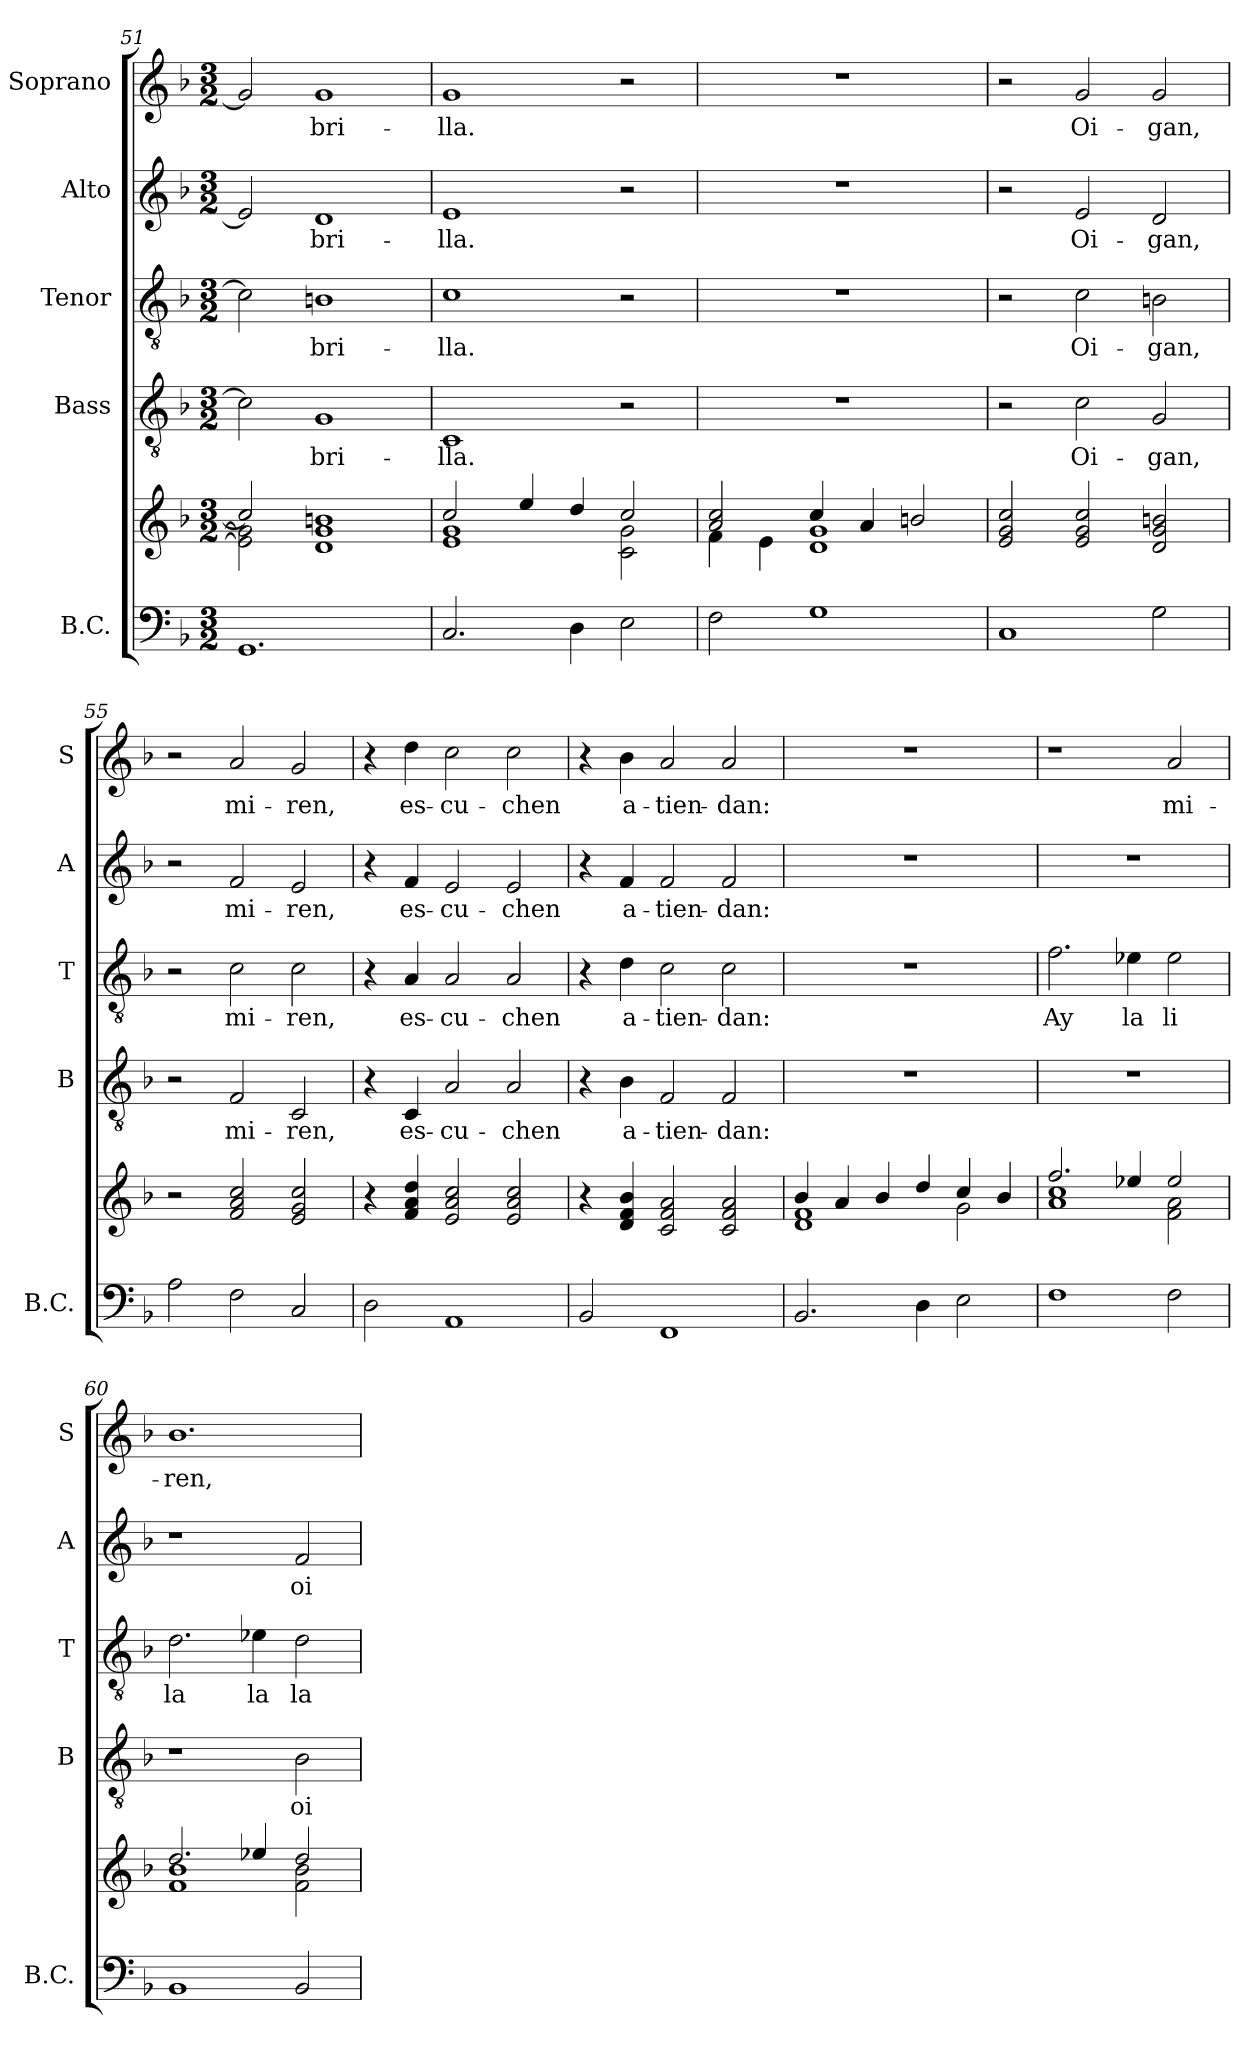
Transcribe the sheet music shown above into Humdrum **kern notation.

**kern	**kern	**kern	**text	**kern	**text	**kern	**text	**kern	**text
*part5	*part5	*part4	*part4	*part3	*part3	*part2	*part2	*part1	*part1
*staff6	*staff5	*staff4	*staff4	*staff3	*staff3	*staff2	*staff2	*staff1	*staff1
*I"B.C.	*	*I"Bass	*	*I"Tenor	*	*I"Alto	*	*I"Soprano	*
*I'B.C.	*	*I'B	*	*I'T	*	*I'A	*	*I'S	*
*clefF4	*clefG2	*clefGv2	*	*clefGv2	*	*clefG2	*	*clefG2	*
*k[b-]	*k[b-]	*k[b-]	*	*k[b-]	*	*k[b-]	*	*k[b-]	*
*F:	*F:	*F:	*	*F:	*	*F:	*	*F:	*
*M3/2	*M3/2	*M3/2	*	*M3/2	*	*M3/2	*	*M3/2	*
=51	=51	=51	=51	=51	=51	=51	=51	=51	=51
*	*^	*	*	*	*	*	*	*	*
1.GG	2cc/]	2e\] 2g\]	2c\]	.	2c\]	.	2e/]	.	2g/]	.
!	!	!	!	!LO:LY:b	!	!LO:LY:b	!	!LO:LY:b	!	!LO:LY:b
.	1bn	1d 1g	1G	bri-	1Bn	bri-	1d	bri-	1g	bri-
=52	=52	=52	=52	=52	=52	=52	=52	=52	=52	=52
!	!	!	!	!LO:LY:b	!	!LO:LY:b	!	!LO:LY:b	!	!LO:LY:b
2.C/	2cc/	1e 1g	1C	-lla.	1c	-lla.	1e	-lla.	1g	-lla.
.	4ee/	.	.	.	.	.	.	.	.	.
4D\	4dd/	.	.	.	.	.	.	.	.	.
2E\	2cc/	2c\ 2g\	2r	.	2r	.	2r	.	2r	.
=53	=53	=53	=53	=53	=53	=53	=53	=53	=53	=53
2F\	2a/ 2cc/	4f\	1.r	.	1.r	.	1.r	.	1.r	.
.	.	4e\	.	.	.	.	.	.	.	.
1G	4cc/	1d 1g	.	.	.	.	.	.	.	.
.	4a/	.	.	.	.	.	.	.	.	.
.	2bn/	.	.	.	.	.	.	.	.	.
*	*v	*v	*	*	*	*	*	*	*	*
=54	=54	=54	=54	=54	=54	=54	=54	=54	=54
1C	2e/ 2g/ 2cc/	2r	.	2r	.	2r	.	2r	.
!	!	!	!LO:LY:b	!	!LO:LY:b	!	!LO:LY:b	!	!LO:LY:b
.	2e/ 2g/ 2cc/	2c\	Oi-	2c\	Oi-	2e/	Oi-	2g/	Oi-
!	!	!	!LO:LY:b	!	!LO:LY:b	!	!LO:LY:b	!	!LO:LY:b
2G\	2d/ 2g/ 2bn/	2G/	-gan,	2Bn\	-gan,	2d/	-gan,	2g/	-gan,
!!LO:LB:g=z
=55	=55	=55	=55	=55	=55	=55	=55	=55	=55
2A\	2r	2r	.	2r	.	2r	.	2r	.
!	!	!	!LO:LY:b	!	!LO:LY:b	!	!LO:LY:b	!	!LO:LY:b
2F\	2f/ 2a/ 2cc/	2F/	mi-	2c\	mi-	2f/	mi-	2a/	mi-
!	!	!	!LO:LY:b	!	!LO:LY:b	!	!LO:LY:b	!	!LO:LY:b
2C/	2e/ 2g/ 2cc/	2C/	-ren,	2c\	-ren,	2e/	-ren,	2g/	-ren,
=56	=56	=56	=56	=56	=56	=56	=56	=56	=56
2D\	4r	4r	.	4r	.	4r	.	4r	.
!	!	!	!LO:LY:b	!	!LO:LY:b	!	!LO:LY:b	!	!LO:LY:b
.	4f/ 4a/ 4dd/	4C/	es-	4A/	es-	4f/	es-	4dd\	es-
!	!	!	!LO:LY:b	!	!LO:LY:b	!	!LO:LY:b	!	!LO:LY:b
1AA	2e/ 2a/ 2cc/	2A/	-cu-	2A/	-cu-	2e/	-cu-	2cc\	-cu-
!	!	!	!LO:LY:b	!	!LO:LY:b	!	!LO:LY:b	!	!LO:LY:b
.	2e/ 2a/ 2cc/	2A/	-chen	2A/	-chen	2e/	-chen	2cc\	-chen
=57	=57	=57	=57	=57	=57	=57	=57	=57	=57
2BB-/	4r	4r	.	4r	.	4r	.	4r	.
!	!	!	!LO:LY:b	!	!LO:LY:b	!	!LO:LY:b	!	!LO:LY:b
.	4d/ 4f/ 4b-/	4B-\	a-	4d\	a-	4f/	a-	4b-\	a-
!	!	!	!LO:LY:b	!	!LO:LY:b	!	!LO:LY:b	!	!LO:LY:b
1FF	2c/ 2f/ 2a/	2F/	-tien-	2c\	-tien-	2f/	-tien-	2a/	-tien-
!	!	!	!LO:LY:b	!	!LO:LY:b	!	!LO:LY:b	!	!LO:LY:b
.	2c/ 2f/ 2a/	2F/	-dan:	2c\	-dan:	2f/	-dan:	2a/	-dan:
=58	=58	=58	=58	=58	=58	=58	=58	=58	=58
*	*^	*	*	*	*	*	*	*	*
2.BB-/	4b-/	1d 1f	1.r	.	1.r	.	1.r	.	1.r	.
.	4a/	.	.	.	.	.	.	.	.	.
.	4b-/	.	.	.	.	.	.	.	.	.
4D\	4dd/	.	.	.	.	.	.	.	.	.
2E\	4cc/	2g\	.	.	.	.	.	.	.	.
.	4b-/	.	.	.	.	.	.	.	.	.
=59	=59	=59	=59	=59	=59	=59	=59	=59	=59	=59
!	!	!	!	!	!	!LO:LY:b	!	!	!	!
1F	2.ff/	1a 1cc	1.r	.	2.f\	Ay	1.r	.	1r	.
!	!	!	!	!	!	!LO:LY:b	!	!	!	!
.	4ee-X/	.	.	.	4e-X\	la	.	.	.	.
!	!	!	!	!	!	!LO:LY:b	!	!	!	!LO:LY:b
2F\	2ee-/	2f\ 2a\	.	.	2e-\	li	.	.	2a/	mi-
=60	=60	=60	=60	=60	=60	=60	=60	=60	=60	=60
!	!	!	!	!	!	!LO:LY:b	!	!	!	!LO:LY:b
1BB-	2.dd/	1f 1b-	1r	.	2.d\	la	1r	.	1.b-	-ren,
!	!	!	!	!	!	!LO:LY:b	!	!	!	!
.	4ee-X/	.	.	.	4e-X\	la	.	.	.	.
!	!	!	!	!LO:LY:b	!	!LO:LY:b	!	!LO:LY:b	!	!
2BB-/	2dd/	2f\ 2b-\	2B-\	oi-	2d\	la	2f/	oi-	.	.
*	*v	*v	*	*	*	*	*	*	*	*
=	=	=	=	=	=	=	=	=	=
*-	*-	*-	*-	*-	*-	*-	*-	*-	*-
